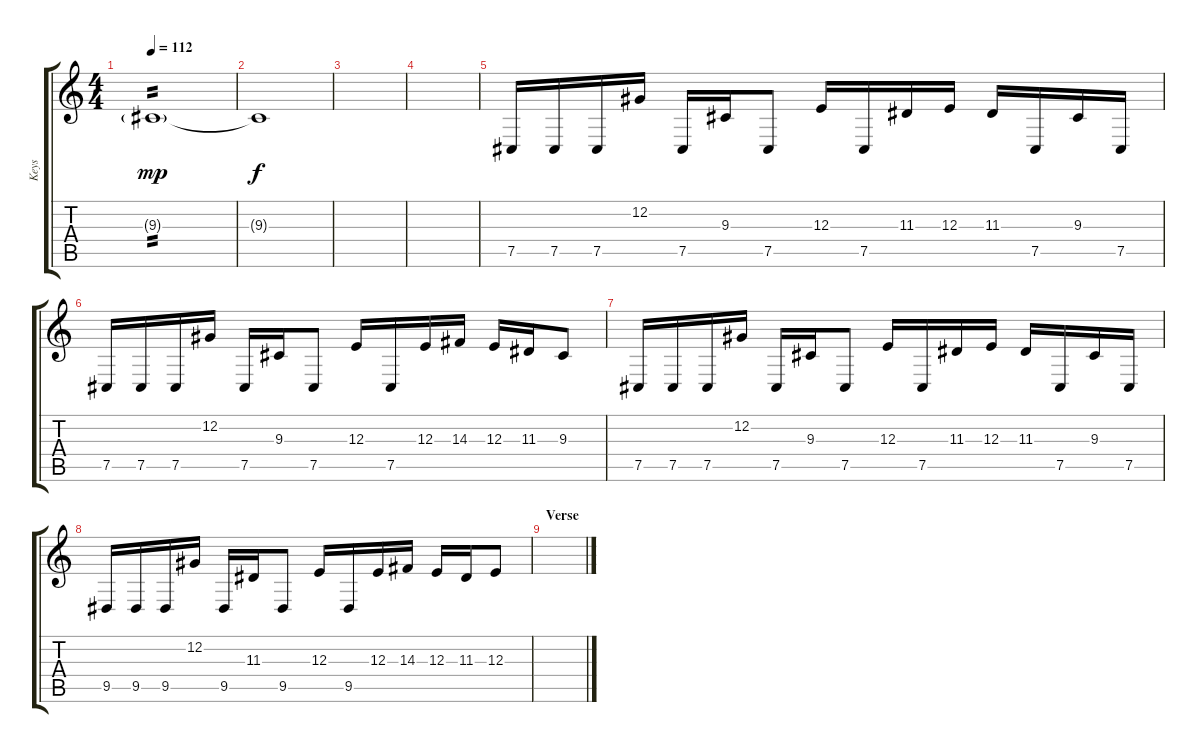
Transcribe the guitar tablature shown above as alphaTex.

\track ("Keys" "Keys") {instrument lead2sawtooth}
\staff {score tabs}
\tuning (Db4 Ab3 E3 B2 Gb2 Db2) {hide}
\ts (4 4)
\section ("" "")
\tempo 112
\clef g2
\ks c
9.3{g}.1{tp 2 dy mp} |
9.3{t}.1{dy f} |
|
|
\section ("" "")
7.5.16 7.5.16 7.5.16 12.2.16 7.5.16 9.3.16 7.5.8 12.3.16 7.5.16 11.3.16 12.3.16 11.3.16 7.5.16 9.3.16 7.5.16 |
7.5.16 7.5.16 7.5.16 12.2.16 7.5.16 9.3.16 7.5.8 12.3.16 7.5.16 12.3.16 14.3.16 12.3.16 11.3.16 9.3.8 |
7.5.16 7.5.16 7.5.16 12.2.16 7.5.16 9.3.16 7.5.8 12.3.16 7.5.16 11.3.16 12.3.16 11.3.16 7.5.16 9.3.16 7.5.16 |
9.5.16 9.5.16 9.5.16 12.2.16 9.5.16 11.3.16 9.5.8 12.3.16 9.5.16 12.3.16 14.3.16 12.3.16 11.3.16 12.3.8 |
\section ("" "Verse")
